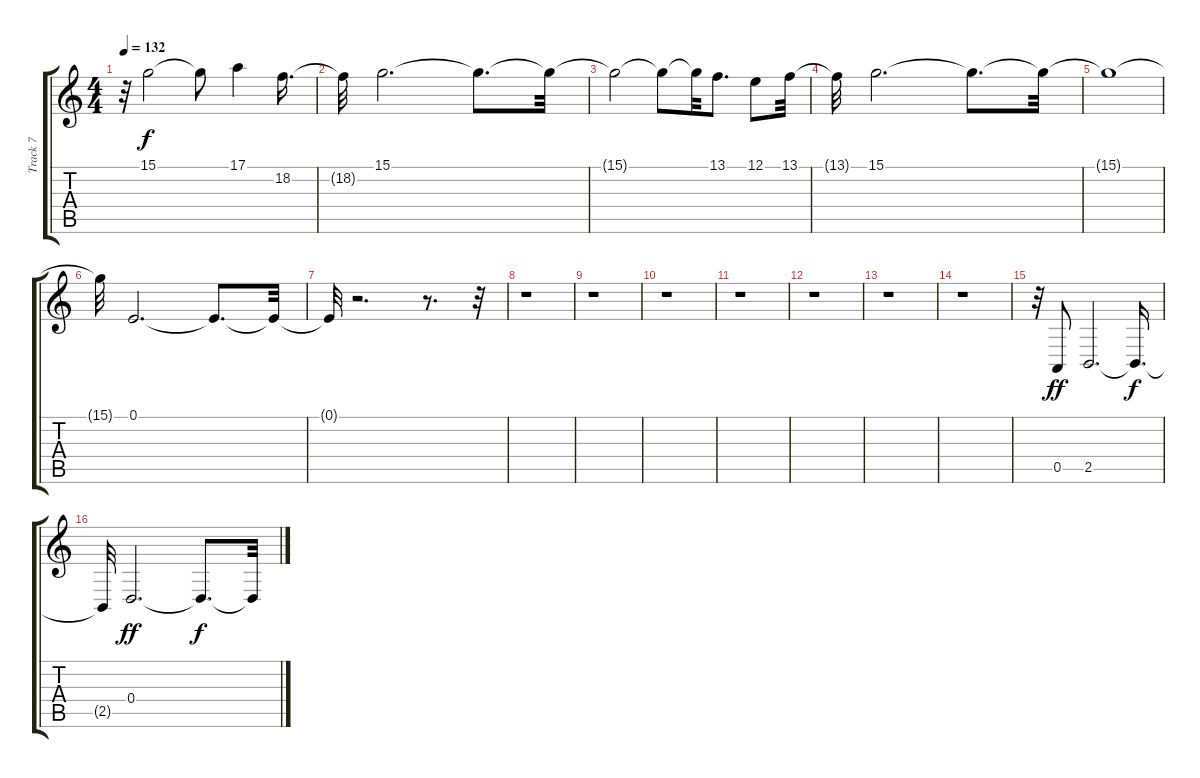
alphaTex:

\track ("Track 7" "Track 7") {instrument synthbrass1}
\staff {score tabs}
\tuning (E4 B3 G3 D3 A2 E2) {hide}
\ts (4 4)
\tempo 132
\clef g2
\ks c
r.32{dy f} 15.1.2 15.1{t}.8 17.1.4 18.2.16{d} |
18.2{t}.32 15.1.2{d} 15.1{t}.8{d} 15.1{t}.32 |
15.1{t}.2 15.1{t}.8 15.1{t}.32 13.1.8{d} 12.1.8 13.1.32 |
13.1{t}.32 15.1.2{d} 15.1{t}.8{d} 15.1{t}.32 |
15.1{t}.1 |
15.1{t}.32 0.1.2{d} 0.1{t}.8{d} 0.1{t}.32 |
0.1{t}.32 r.2{d} r.8{d} r.32 |
r.1 |
r.1 |
r.1 |
r.1 |
r.1 |
r.1 |
r.1 |
r.32 0.5.8{dy ff volume 11 instrument acousticgrandpiano} 2.5.2{d} 2.5{t}.16{d dy f} |
2.5{t}.32 0.4.2{d dy ff} 0.4{t}.8{d dy f} 0.4{t}.32
